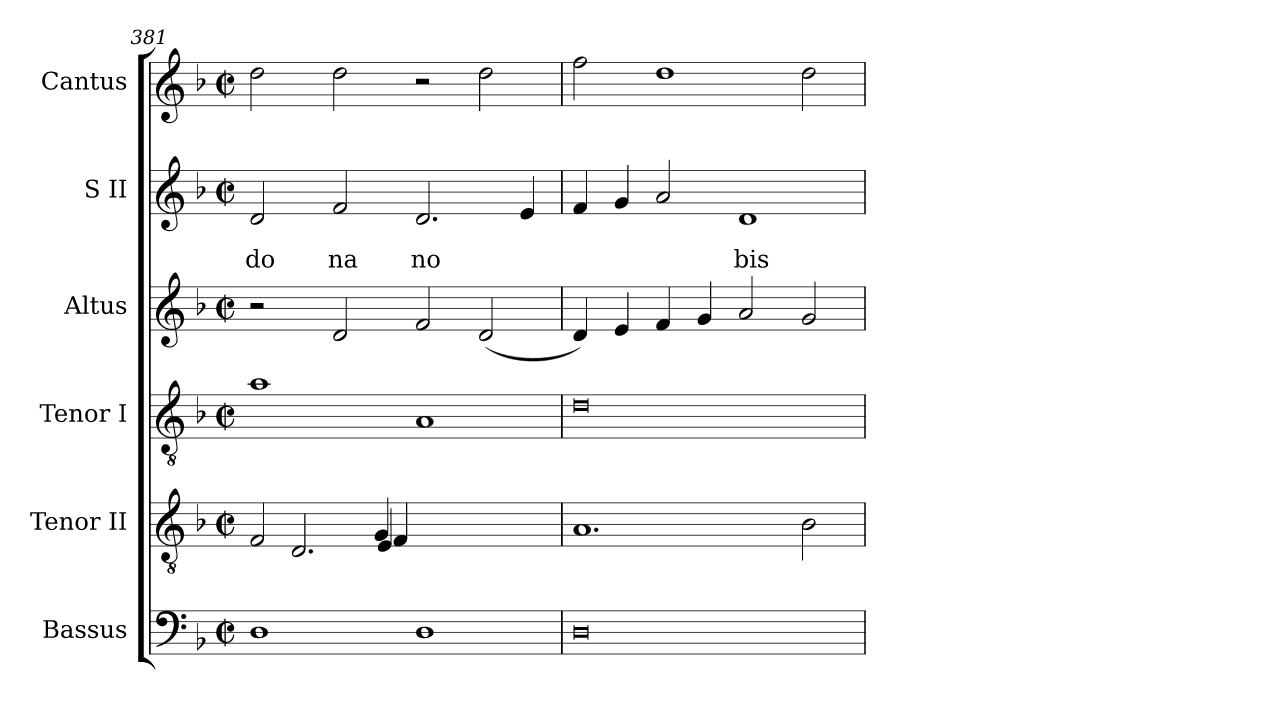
**kern	**kern	**kern	**kern	**kern	**text	**text	**kern
*part6	*part5	*part4	*part3	*part2	*part2	*part2	*part1
*staff6	*staff5	*staff4	*staff3	*staff2	*staff2	*staff2	*staff1
*I"Bassus	*I"Tenor II	*I"Tenor I	*I"Altus	*I"S II	*	*	*I"Cantus
*I'B	*I'T II	*I'T I	*I'A	*	*	*	*
*clefF4	*clefGv2	*clefGv2	*clefG2	*clefG2	*	*	*clefG2
*k[b-]	*k[b-]	*k[b-]	*k[b-]	*k[b-]	*	*	*k[b-]
*F:	*F:	*F:	*F:	*F:	*	*	*F:
*M2/2	*M2/2	*M2/2	*M2/2	*M2/2	*	*	*M2/2
*met(c|)	*met(c|)	*met(c|)	*met(c|)	*met(c|)	*	*	*met(c|)
=381	=381	=381	=381	=381	=381	=381	=381
*	*^	*	*	*	*	*	*
*	*	*^	*	*	*	*	*	*
*	*	*	*^	*	*	*	*	*	*
!	!	!	!	!	!	!	!	!	!LO:LY:b	!
1D	2F/	4ryy	2.ryy	2.ryy	1a	2r	2d/	.	do	2dd\
.	.	2.D/	.	.	.	.	.	.	.	.
!	!	!	!	!	!	!	!	!	!LO:LY:b	!
.	4ryy	.	.	.	.	2d/	2f/	.	na	2dd\
.	4G/	.	4E/	4F/	.	.	.	.	.	.
!	!	!	!	!	!	!	!	!	!LO:LY:b	!
1D	1ryy	1ryy	1ryy	1ryy	1A	2f/	2.d/	.	no	2r
.	.	.	.	.	.	(<2d/	.	.	.	2dd\
.	.	.	.	.	.	.	4e/	.	.	.
*	*v	*v	*v	*v	*	*	*	*	*	*
=382	=382	=382	=382	=382	=382	=382	=382
0D	1.A	0d	4d/)	4f/	.	.	2ff\
.	.	.	4e/	4g/	.	.	.
.	.	.	4f/	2a/	.	.	1dd
.	.	.	4g/	.	.	.	.
!	!	!	!	!	!	!LO:LY:b	!
.	.	.	2a/	1d	.	bis	.
.	2B-\	.	2g/	.	.	.	2dd\
=	=	=	=	=	=	=	=
*-	*-	*-	*-	*-	*-	*-	*-
